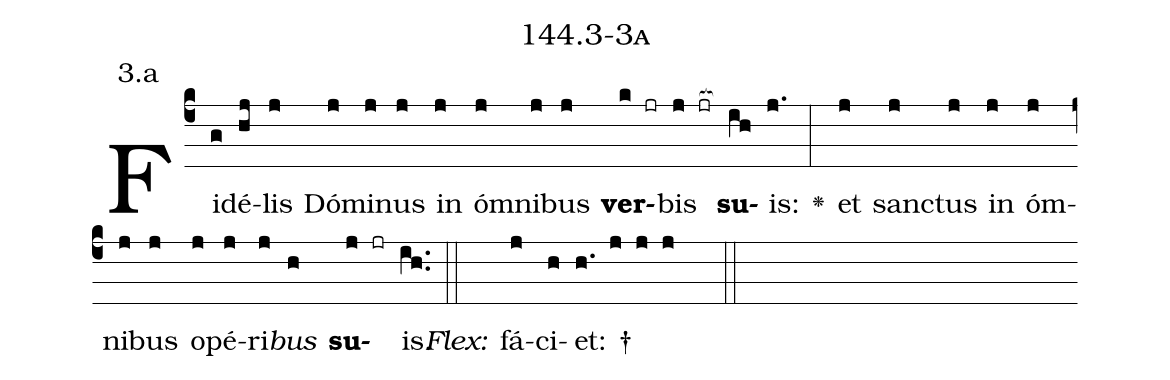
name: 144.3-3a;
annotation: 3.a;
%%
(c4)Fi(g)dé(hj)lis(j) Dó(j)mi(j)nus(j) in(j) óm(j)ni(j)bus(j) <b>ver</b>(k jr)bis(j jr[ocb:1{]) <b>su</b>(ih[ocb:0}])is:(j.) <v>\greheightstar</v>(:) et(j) sanc(j)tus(j) in(j) óm(j)ni(j)bus(j) o(j)pé(j)ri(j)<i>bus</i>(h) <b>su</b>(j jr)is.(ih..) (::)
<i>Flex:</i>()  fá(j)ci(h)et: †(h. j j j  ::)

%E(j) u(j) o(j) u(h) a(j) e.(ih..) (::)
